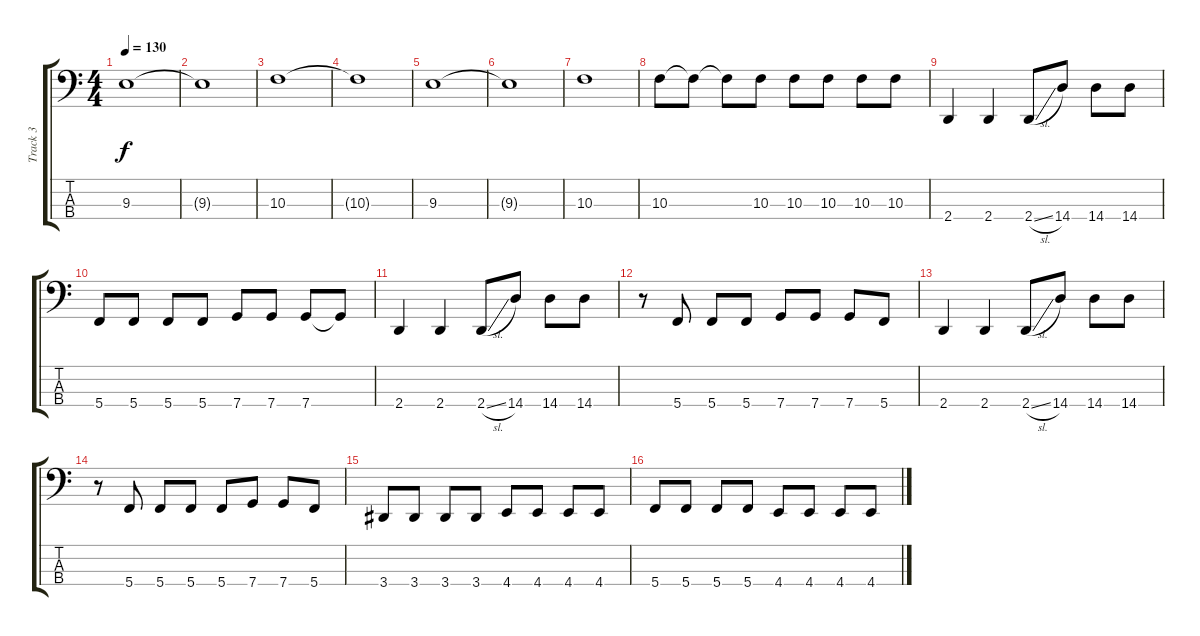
\track ("Track 3" "Track 3") {instrument fretlessbass}
\staff {score tabs}
\tuning (F2 C2 G1 C1) {hide}
\ts (4 4)
\tempo 130
\clef f4
\ks c
9.3.1{dy f} |
9.3{t}.1 |
10.3.1 |
10.3{t}.1 |
9.3.1 |
9.3{t}.1 |
10.3.1 |
10.3.8 10.3{t}.8 10.3{t}.8 10.3.8 10.3.8 10.3.8 10.3.8 10.3.8 |
2.4.4 2.4.4 2.4{sl}.8 14.4.8 14.4.8 14.4.8 |
5.4.8 5.4.8 5.4.8 5.4.8 7.4.8 7.4.8 7.4.8 7.4{t}.8 |
2.4.4 2.4.4 2.4{sl}.8 14.4.8 14.4.8 14.4.8 |
r.8 5.4.8 5.4.8 5.4.8 7.4.8 7.4.8 7.4.8 5.4.8 |
2.4.4 2.4.4 2.4{sl}.8 14.4.8 14.4.8 14.4.8 |
r.8 5.4.8 5.4.8 5.4.8 5.4.8 7.4.8 7.4.8 5.4.8 |
3.4.8 3.4.8 3.4.8 3.4.8 4.4.8 4.4.8 4.4.8 4.4.8 |
5.4.8 5.4.8 5.4.8 5.4.8 4.4.8 4.4.8 4.4.8 4.4.8
